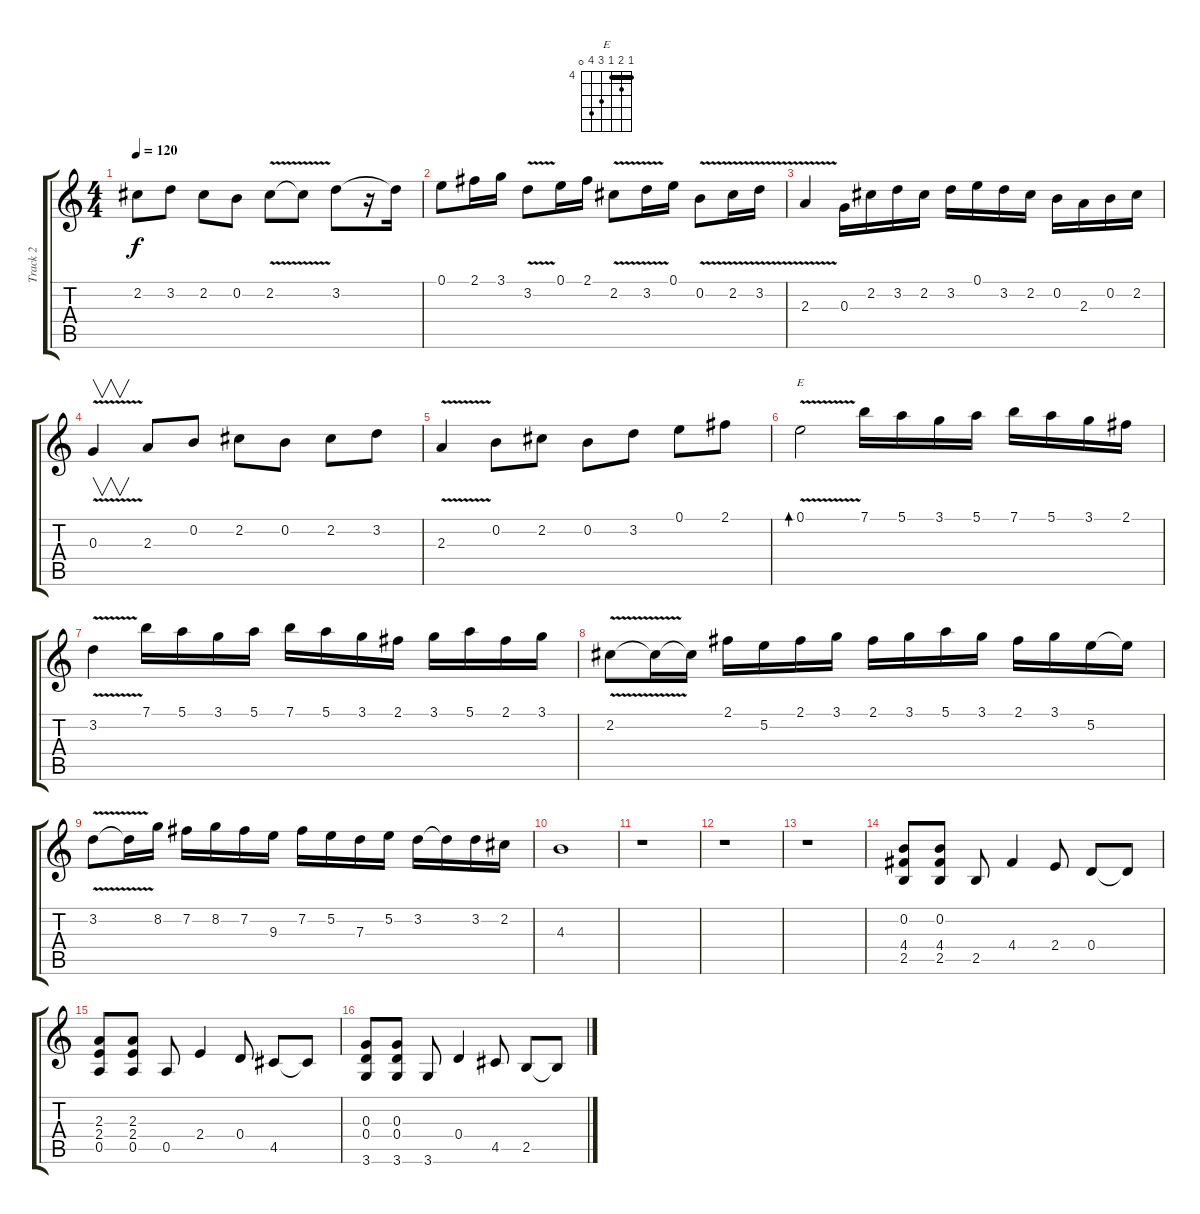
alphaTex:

\track ("Track 2" "Track 2") {instrument distortionguitar}
\staff {score tabs}
\tuning (E4 B3 G3 D3 A2 E2) {hide}
\chord ("E" 4 5 4 6 7 0) {firstfret 4 barre 4}
\ts (4 4)
\tempo 120
\clef g2
\ks c
2.2.8{dy f} 3.2.8 2.2.8 0.2.8 2.2{v}.8 2.2{t}.8 3.2.8 r.16 3.2{t}.16 |
0.1.8 2.1.16 3.1.16 3.2{v}.8 0.1.16 2.1.16 2.2{v}.8 3.2{v}.16 0.1.16 0.2{v}.8 2.2{v}.16 3.2{v}.16 |
2.3{v}.4 0.3.16 2.2.16 3.2.16 2.2.16 3.2.16 0.1.16 3.2.16 2.2.16 0.2.16 2.3.16 0.2.16 2.2.16 |
0.3{v}.4{v} 2.3.8 0.2.8 2.2.8 0.2.8 2.2.8 3.2.8 |
2.3{v}.4 0.2.8 2.2.8 0.2.8 3.2.8 0.1.8 2.1.8 |
0.1{v}.2{bd 60 ch "E"} 7.1.16 5.1.16 3.1.16 5.1.16 7.1.16 5.1.16 3.1.16 2.1.16 |
3.2{v}.4 7.1.16 5.1.16 3.1.16 5.1.16 7.1.16 5.1.16 3.1.16 2.1.16 3.1.16 5.1.16 2.1.16 3.1.16 |
2.2{v}.8 2.2{t}.16 2.2{t}.16 2.1.16 5.2.16 2.1.16 3.1.16 2.1.16 3.1.16 5.1.16 3.1.16 2.1.16 3.1.16 5.2.16 5.2{t}.16 |
3.2{v}.8 3.2{t}.16 8.2.16 7.2.16 8.2.16 7.2.16 9.3.16 7.2.16 5.2.16 7.3.16 5.2.16 3.2.16 3.2{t}.16 3.2.16 2.2.16 |
4.3.1 |
r.1 |
r.1 |
r.1 |
(0.2 4.4 2.5).8{instrument overdrivenguitar} (0.2 4.4 2.5).8 2.5.8 4.4.4 2.4.8 0.4.8 0.4{t}.8 |
(2.3 2.4 0.5).8 (2.3 2.4 0.5).8 0.5.8 2.4.4 0.4.8 4.5.8 4.5{t}.8 |
(0.3 0.4 3.6).8 (0.3 0.4 3.6).8 3.6.8 0.4.4 4.5.8 2.5.8 2.5{t}.8
